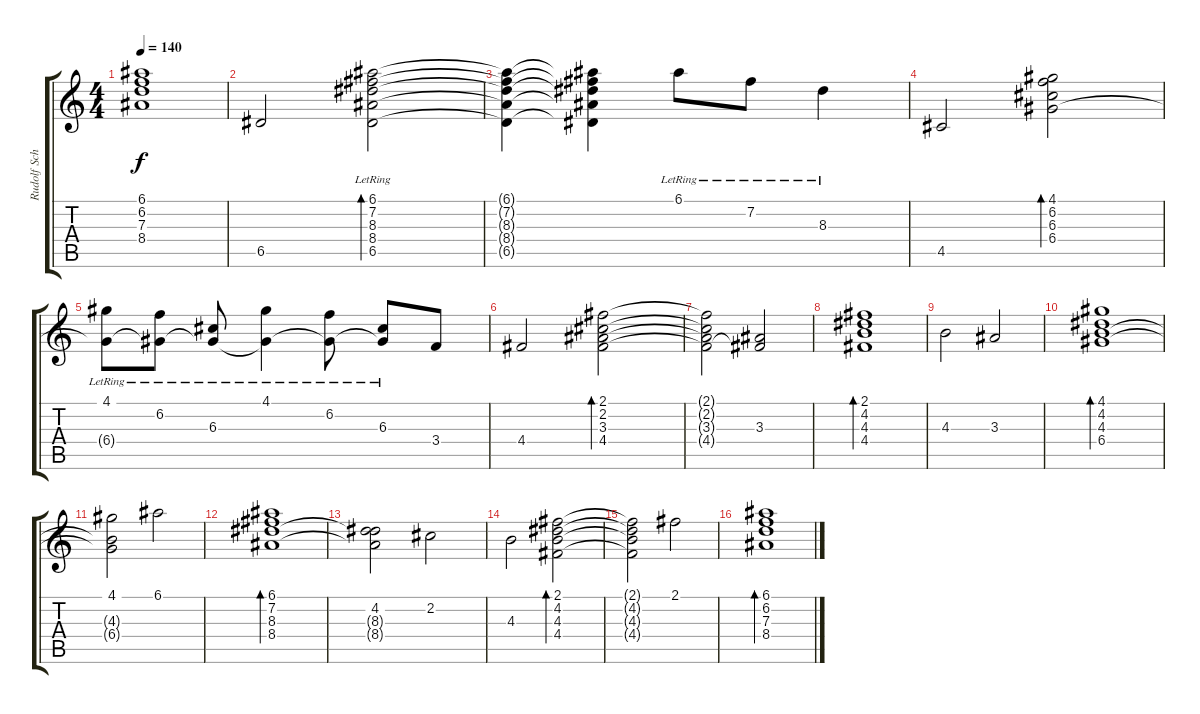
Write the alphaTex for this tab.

\track ("Rudolf Schenker" "Rudolf Sch") {instrument distortionguitar}
\staff {score tabs}
\tuning (E4 B3 G3 D3 A2 E2) {hide}
\ts (4 4)
\tempo 140
\clef g2
\ks c
(6.1{t} 6.2{t} 7.3{t} 8.4{t}).1{dy f} |
6.5.2{instrument acousticguitarsteel} (6.1{lr} 7.2{lr} 8.3{lr} 8.4{lr} 6.5{lr}).2{bd 480} |
(6.1{t} 7.2{t} 8.3{t} 8.4{t} 6.5{t}).4 (6.1{t} 7.2{t} 8.3{t} 8.4{t} 6.5{t}).4 6.1{lr}.8 7.2{lr}.8 8.3{lr}.4 |
4.5.2 (4.1 6.2 6.3 6.4).2{bd 480} |
(4.1{lr} 6.4{t}).8 (6.2{lr} 6.4{t}).8 (6.3{lr} 6.4{t}).8 (4.1{lr} 6.4{t}).4 (6.2{lr} 6.4{t}).8 (6.3{lr} 6.4{t}).8 3.4.8 |
4.4.2 (2.1 2.2 3.3 4.4).2{bd 480} |
(2.1{t} 2.2{t} 3.3{t} 4.4{t}).2 (3.3 4.4{t}).2 |
(2.1 4.2 4.3 4.4).1{bd 480} |
4.3.2 3.3.2 |
(4.1 4.2 4.3 6.4).1{bd 480} |
(4.1 4.3{t} 6.4{t}).2 6.1.2 |
(6.1 7.2 8.3 8.4).1{bd 480} |
(4.2 8.3{t} 8.4{t}).2 2.2.2 |
4.3.2 (2.1 4.2 4.3 4.4).2{bd 480} |
(2.1{t} 4.2{t} 4.3{t} 4.4{t}).2 2.1.2 |
(6.1 6.2 7.3 8.4).1{bd 480}
